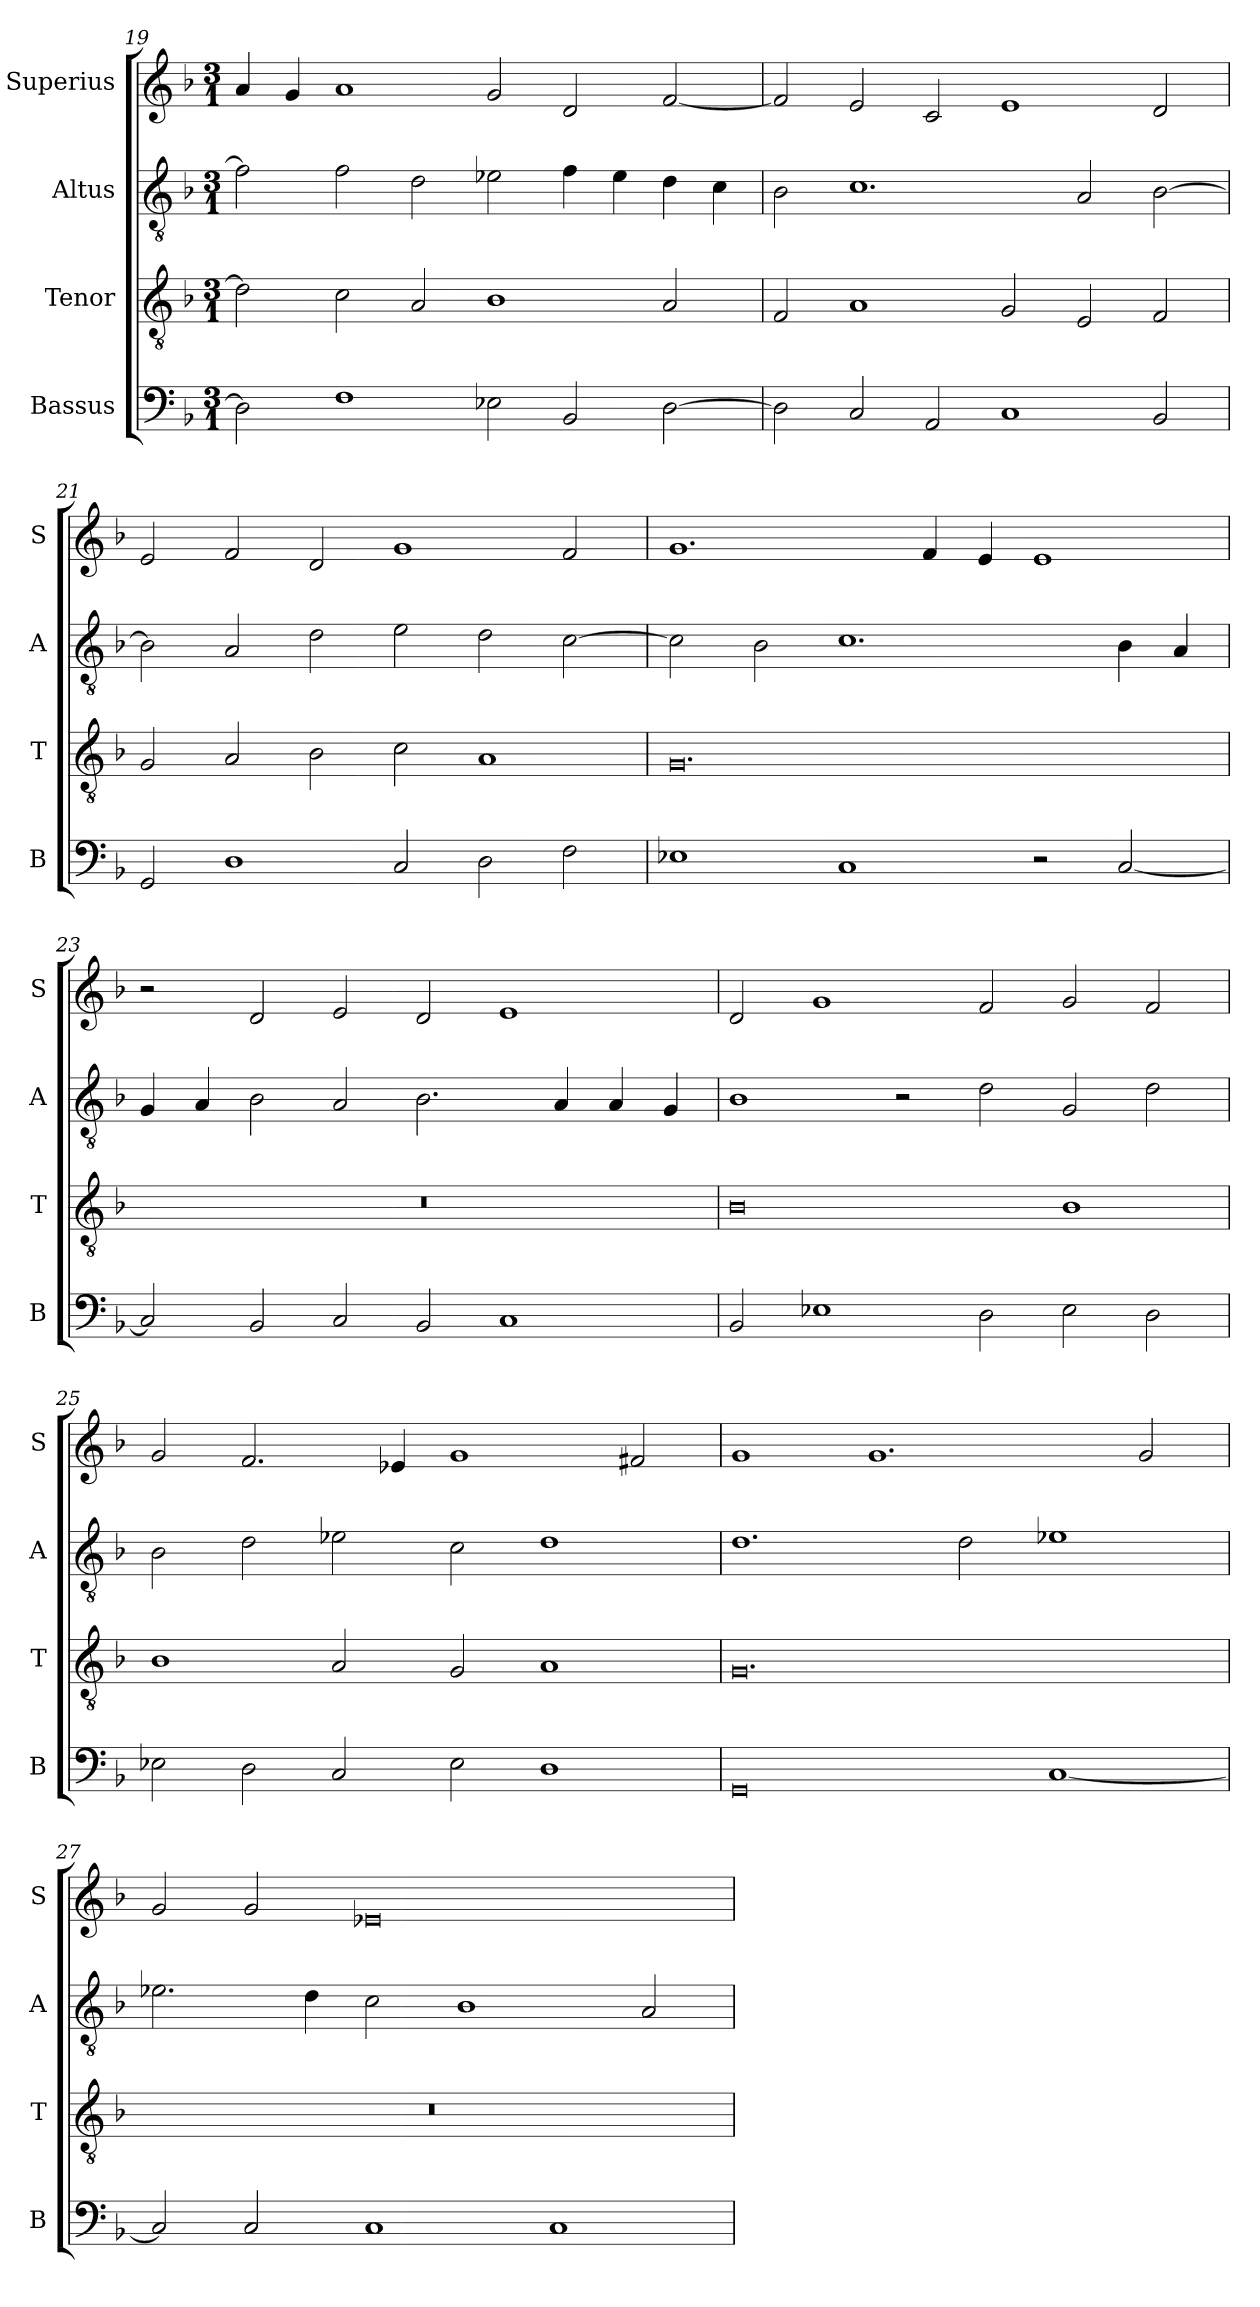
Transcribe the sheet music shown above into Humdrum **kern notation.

**kern	**kern	**kern	**kern
*part4	*part3	*part2	*part1
*staff4	*staff3	*staff2	*staff1
*I"Bassus	*I"Tenor	*I"Altus	*I"Superius
*I'B	*I'T	*I'A	*I'S
*clefF4	*clefGv2	*clefGv2	*clefG2
*k[b-]	*k[b-]	*k[b-]	*k[b-]
*M3/1	*M3/1	*M3/1	*M3/1
=19	=19	=19	=19
2D\]	2d\]	2f\]	4a/
.	.	.	4g/
1F	2c\	2f\	1a
.	2A/	2d\	.
2E-X\	1B-	2e-X\	2g/
2BB-/	.	4f\	2d/
.	.	4e-\	.
[2D\	2A/	4d\	[2f/
.	.	4c\	.
=20	=20	=20	=20
2D\]	2F/	2B-\	2f/]
2C/	1A	1.c	2e/
2AA/	.	.	2c/
1C	2G/	.	1e
.	2E/	2A/	.
2BB-/	2F/	[2B-\	2d/
=21	=21	=21	=21
2GG/	2G/	2B-\]	2e/
1D	2A/	2A/	2f/
.	2B-\	2d\	2d/
2C/	2c\	2e\	1g
2D\	1A	2d\	.
2F\	.	[2c\	2f/
=22	=22	=22	=22
1E-X	0.G	2c\]	1.g
.	.	2B-\	.
1C	.	1.c	.
.	.	.	4f/
.	.	.	4e/
2r	.	.	1e
[2C/	.	4B-\	.
.	.	4A/	.
=23	=23	=23	=23
2C/]	0.r	4G/	2r
.	.	4A/	.
2BB-/	.	2B-\	2d/
2C/	.	2A/	2e/
2BB-/	.	2.B-\	2d/
1C	.	.	1e
.	.	4A/	.
.	.	4A/	.
.	.	4G/	.
=24	=24	=24	=24
2BB-/	0B-	1B-	2d/
1E-X	.	.	1g
.	.	2r	.
2D\	.	2d\	2f/
2E-\	1B-	2G/	2g/
2D\	.	2d\	2f/
=25	=25	=25	=25
2E-X\	1B-	2B-\	2g/
2D\	.	2d\	2.f/
2C/	2A/	2e-X\	.
.	.	.	4e-X/
2E-\	2G/	2c\	1g
1D	1A	1d	.
.	.	.	2f#X/
=26	=26	=26	=26
0GG	0.G	1.d	1g
.	.	.	1.g
.	.	2d\	.
[1C	.	1e-X	.
.	.	.	2g/
=27	=27	=27	=27
2C/]	0.r	2.e-X\	2g/
2C/	.	.	2g/
.	.	4d\	.
1C	.	2c\	0e-X
.	.	1B-	.
1C	.	.	.
.	.	2A/	.
=	=	=	=
*-	*-	*-	*-
